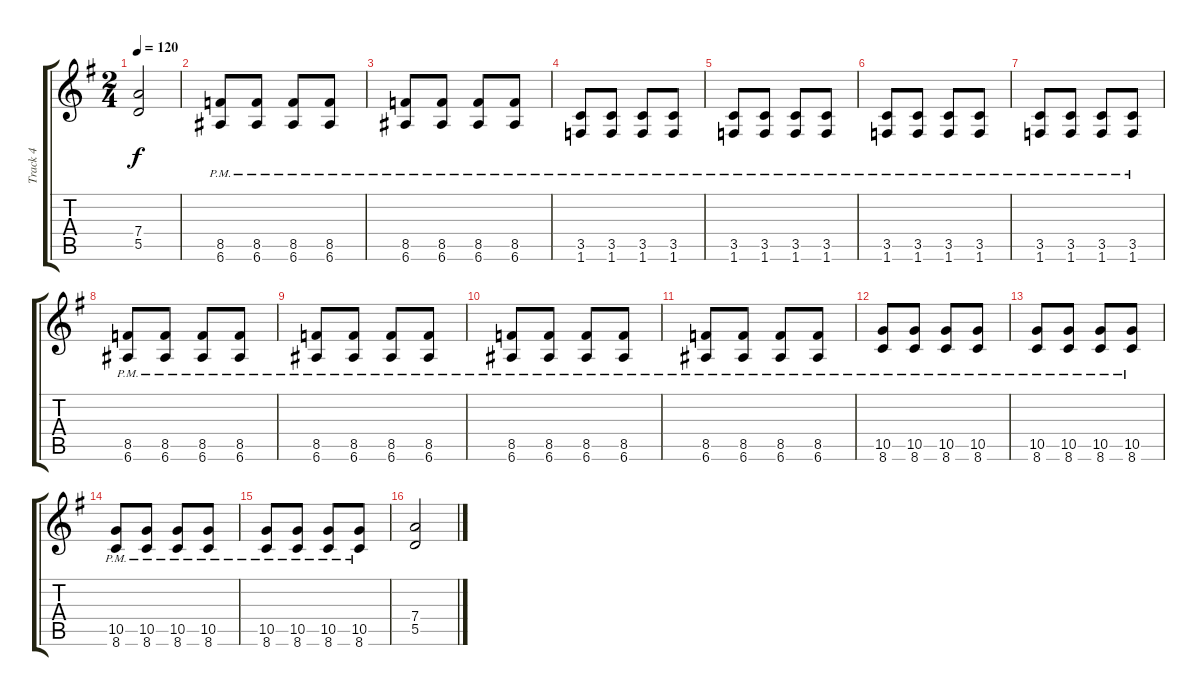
\track ("Track 4" "Track 4") {instrument distortionguitar}
\staff {score tabs}
\tuning (E4 B3 G3 D3 A2 E2) {hide}
\ts (2 4)
\tempo 120
\clef g2
\ks g
(7.4 5.5).2{dy f} |
(8.5{pm} 6.6{pm}).8 (8.5{pm} 6.6{pm}).8 (8.5{pm} 6.6{pm}).8 (8.5{pm} 6.6{pm}).8 |
(8.5{pm} 6.6{pm}).8 (8.5{pm} 6.6{pm}).8 (8.5{pm} 6.6{pm}).8 (8.5{pm} 6.6{pm}).8 |
(3.5{pm} 1.6{pm}).8 (3.5{pm} 1.6{pm}).8 (3.5{pm} 1.6{pm}).8 (3.5{pm} 1.6{pm}).8 |
(3.5{pm} 1.6{pm}).8 (3.5{pm} 1.6{pm}).8 (3.5{pm} 1.6{pm}).8 (3.5{pm} 1.6{pm}).8 |
(3.5{pm} 1.6{pm}).8 (3.5{pm} 1.6{pm}).8 (3.5{pm} 1.6{pm}).8 (3.5{pm} 1.6{pm}).8 |
(3.5{pm} 1.6{pm}).8 (3.5{pm} 1.6{pm}).8 (3.5{pm} 1.6{pm}).8 (3.5{pm} 1.6{pm}).8 |
(8.5{pm} 6.6{pm}).8 (8.5{pm} 6.6{pm}).8 (8.5{pm} 6.6{pm}).8 (8.5{pm} 6.6{pm}).8 |
(8.5{pm} 6.6{pm}).8 (8.5{pm} 6.6{pm}).8 (8.5{pm} 6.6{pm}).8 (8.5{pm} 6.6{pm}).8 |
(8.5{pm} 6.6{pm}).8 (8.5{pm} 6.6{pm}).8 (8.5{pm} 6.6{pm}).8 (8.5{pm} 6.6{pm}).8 |
(8.5{pm} 6.6{pm}).8 (8.5{pm} 6.6{pm}).8 (8.5{pm} 6.6{pm}).8 (8.5{pm} 6.6{pm}).8 |
(10.5{pm} 8.6{pm}).8 (10.5{pm} 8.6{pm}).8 (10.5{pm} 8.6{pm}).8 (10.5{pm} 8.6{pm}).8 |
(10.5{pm} 8.6{pm}).8 (10.5{pm} 8.6{pm}).8 (10.5{pm} 8.6{pm}).8 (10.5{pm} 8.6{pm}).8 |
(10.5{pm} 8.6{pm}).8 (10.5{pm} 8.6{pm}).8 (10.5{pm} 8.6{pm}).8 (10.5{pm} 8.6{pm}).8 |
(10.5{pm} 8.6{pm}).8 (10.5{pm} 8.6{pm}).8 (10.5{pm} 8.6{pm}).8 (10.5{pm} 8.6{pm}).8 |
(7.4 5.5).2
